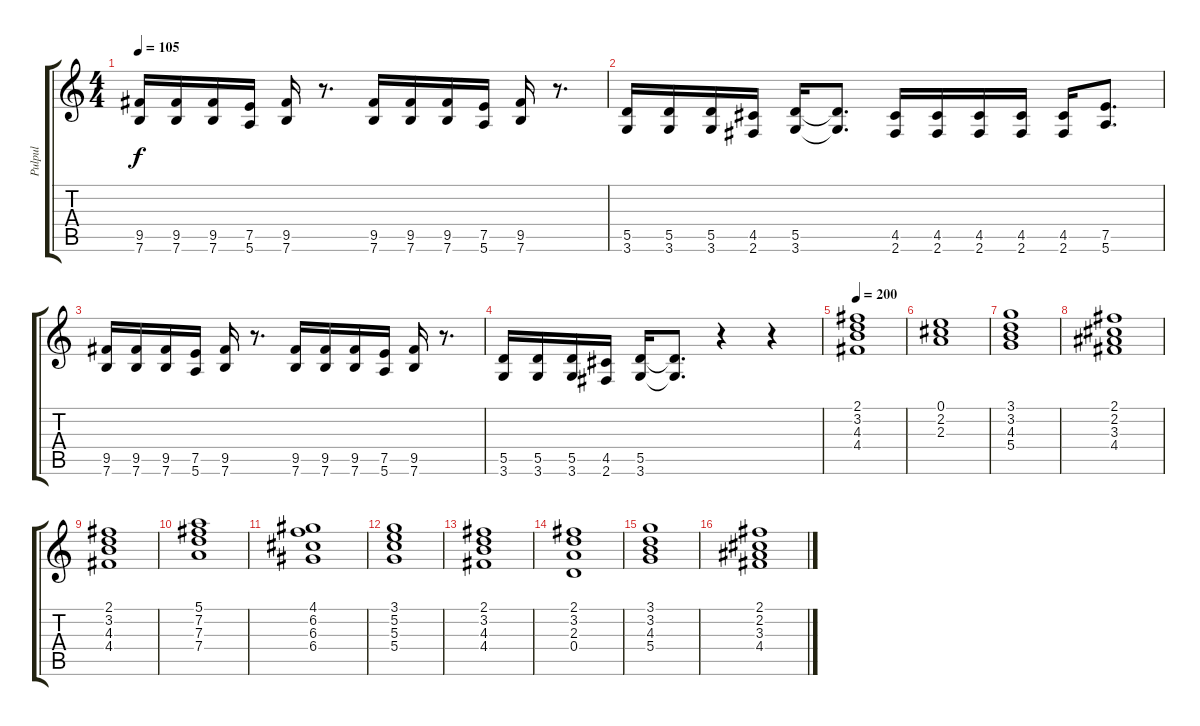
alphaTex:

\track ("Pulpul" "Pulpul") {instrument distortionguitar}
\staff {score tabs}
\tuning (E4 B3 G3 D3 A2 E2) {hide}
\ts (4 4)
\tempo 105
\clef g2
\ks c
(9.5 7.6).16{dy f} (9.5 7.6).16 (9.5 7.6).16 (7.5 5.6).16 (9.5 7.6).16 r.8{d} (9.5 7.6).16 (9.5 7.6).16 (9.5 7.6).16 (7.5 5.6).16 (9.5 7.6).16 r.8{d} |
(5.5 3.6).16 (5.5 3.6).16 (5.5 3.6).16 (4.5 2.6).16 (5.5 3.6).16 (5.5{t} 3.6{t}).8{d} (4.5 2.6).16 (4.5 2.6).16 (4.5 2.6).16 (4.5 2.6).16 (4.5 2.6).16 (7.5 5.6).8{d} |
(9.5 7.6).16 (9.5 7.6).16 (9.5 7.6).16 (7.5 5.6).16 (9.5 7.6).16 r.8{d} (9.5 7.6).16 (9.5 7.6).16 (9.5 7.6).16 (7.5 5.6).16 (9.5 7.6).16 r.8{d} |
(5.5 3.6).16 (5.5 3.6).16 (5.5 3.6).16 (4.5 2.6).16 (5.5 3.6).16 (5.5{t} 3.6{t}).8{d} r.4 r.4 |
\tempo 200
(2.1 3.2 4.3 4.4).1 |
(0.1 2.2 2.3).1 |
(3.1 3.2 4.3 5.4).1 |
(2.1 2.2 3.3 4.4).1 |
(2.1 3.2 4.3 4.4).1 |
(5.1 7.2 7.3 7.4).1 |
(4.1 6.2 6.3 6.4).1 |
(3.1 5.2 5.3 5.4).1 |
(2.1 3.2 4.3 4.4).1 |
(2.1 3.2 2.3 0.4).1 |
(3.1 3.2 4.3 5.4).1 |
(2.1 2.2 3.3 4.4).1
